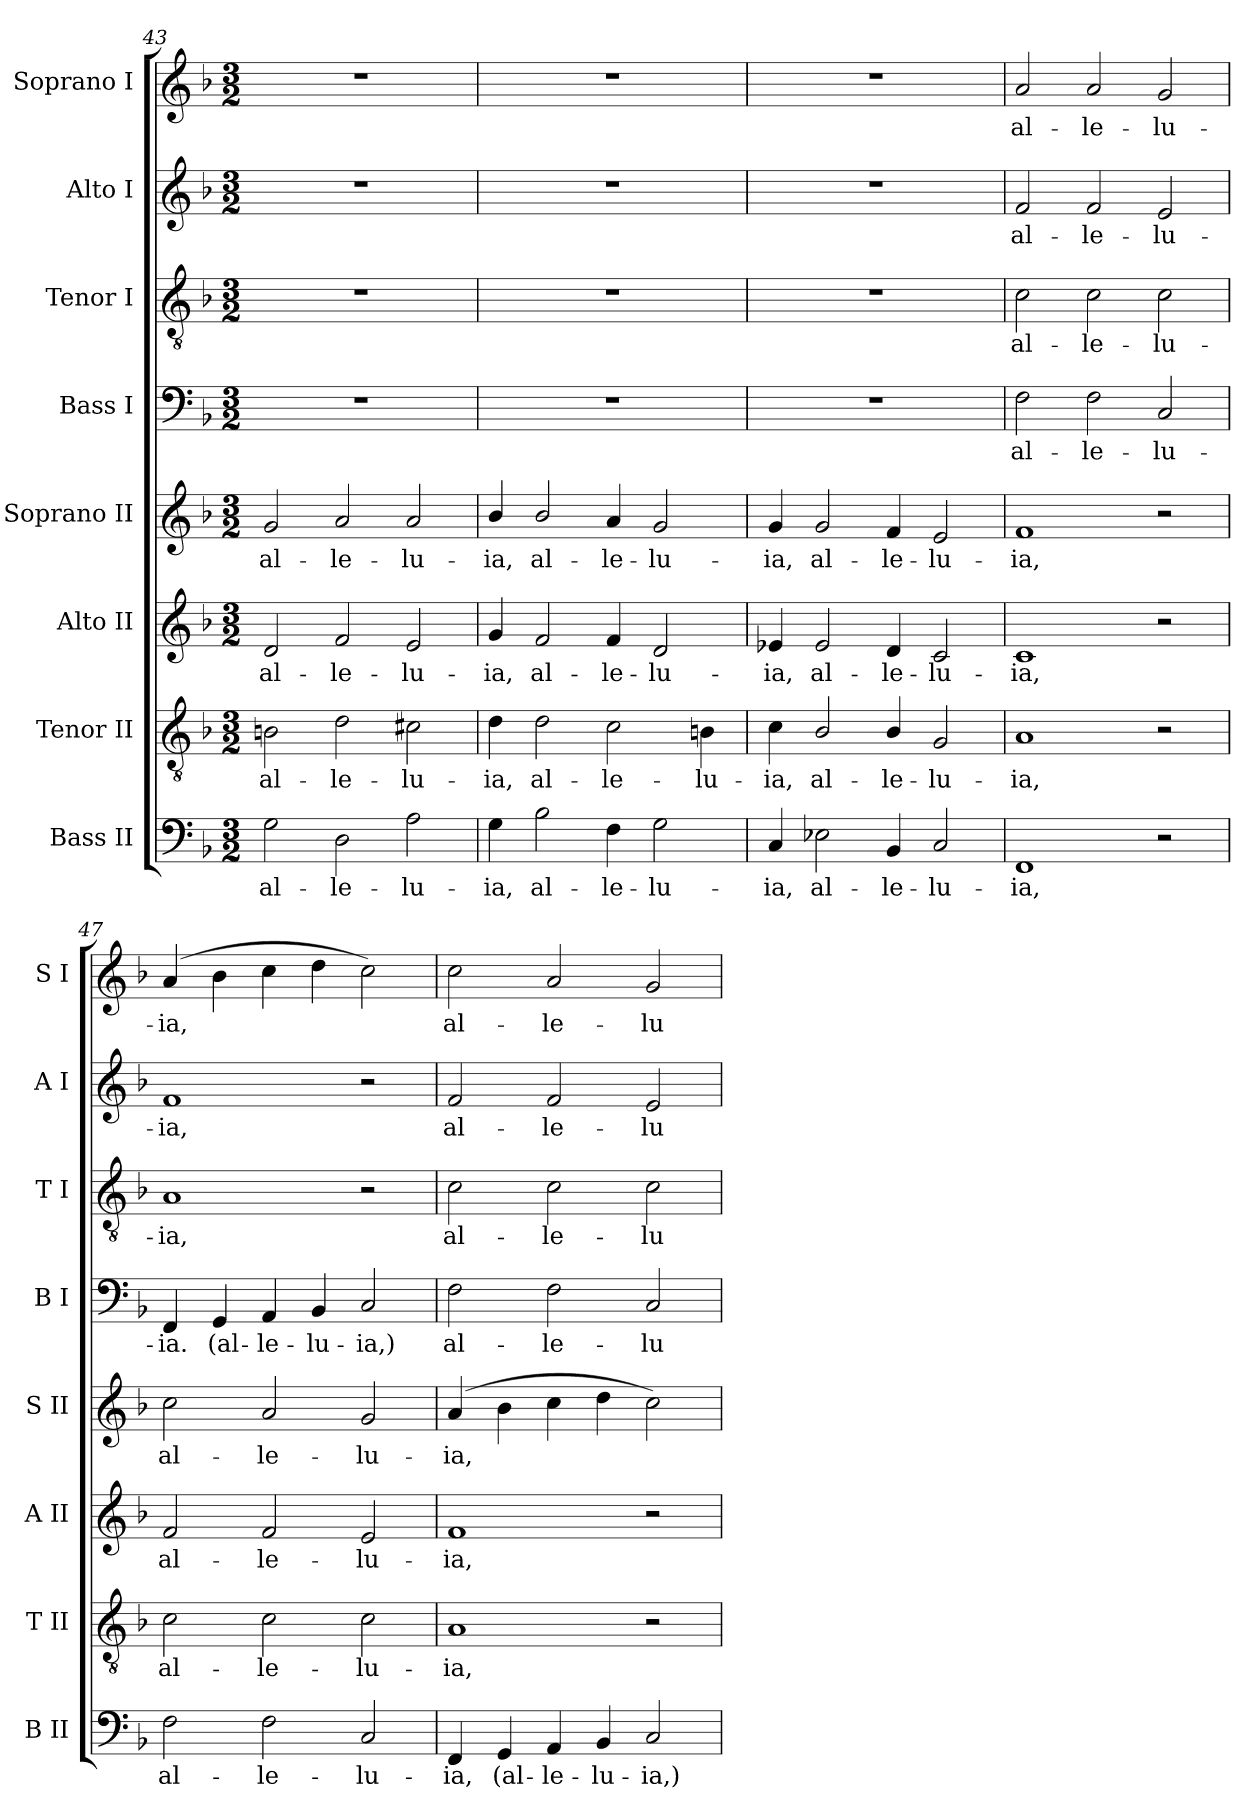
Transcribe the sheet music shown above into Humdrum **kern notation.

**kern	**text	**kern	**text	**kern	**text	**kern	**text	**kern	**text	**kern	**text	**kern	**text	**kern	**text
*part8	*part8	*part7	*part7	*part6	*part6	*part5	*part5	*part4	*part4	*part3	*part3	*part2	*part2	*part1	*part1
*staff8	*staff8	*staff7	*staff7	*staff6	*staff6	*staff5	*staff5	*staff4	*staff4	*staff3	*staff3	*staff2	*staff2	*staff1	*staff1
*I"Bass II	*	*I"Tenor II	*	*I"Alto II	*	*I"Soprano II	*	*I"Bass I	*	*I"Tenor I	*	*I"Alto I	*	*I"Soprano I	*
*I'B II	*	*I'T II	*	*I'A II	*	*I'S II	*	*I'B I	*	*I'T I	*	*I'A I	*	*I'S I	*
!!LO:LB:g=z
*clefF4	*	*clefGv2	*	*clefG2	*	*clefG2	*	*clefF4	*	*clefGv2	*	*clefG2	*	*clefG2	*
*k[b-]	*	*k[b-]	*	*k[b-]	*	*k[b-]	*	*k[b-]	*	*k[b-]	*	*k[b-]	*	*k[b-]	*
*F:	*	*F:	*	*F:	*	*F:	*	*F:	*	*F:	*	*F:	*	*F:	*
*M3/2	*	*M3/2	*	*M3/2	*	*M3/2	*	*M3/2	*	*M3/2	*	*M3/2	*	*M3/2	*
=43	=43	=43	=43	=43	=43	=43	=43	=43	=43	=43	=43	=43	=43	=43	=43
!	!LO:LY:b	!	!LO:LY:b	!	!LO:LY:b	!	!LO:LY:b	!LO:N:vis=1	!	!LO:N:vis=1	!	!LO:N:vis=1	!	!LO:N:vis=1	!
2G	al-	2Bn	al-	2d	al-	2g	al-	1.r	.	1.r	.	1.r	.	1.r	.
!	!LO:LY:b	!	!LO:LY:b	!	!LO:LY:b	!	!LO:LY:b	!	!	!	!	!	!	!	!
2D	-le-	2d	-le-	2f	-le-	2a	-le-	.	.	.	.	.	.	.	.
!	!LO:LY:b	!	!LO:LY:b	!	!LO:LY:b	!	!LO:LY:b	!	!	!	!	!	!	!	!
2A	-lu-	2c#X	-lu-	2e	-lu-	2a	-lu-	.	.	.	.	.	.	.	.
=44	=44	=44	=44	=44	=44	=44	=44	=44	=44	=44	=44	=44	=44	=44	=44
!	!LO:LY:b	!	!LO:LY:b	!	!LO:LY:b	!	!LO:LY:b	!LO:N:vis=1	!	!LO:N:vis=1	!	!LO:N:vis=1	!	!LO:N:vis=1	!
4G	-ia,	4d	-ia,	4g	-ia,	4b-/	-ia,	1.r	.	1.r	.	1.r	.	1.r	.
!	!LO:LY:b	!	!LO:LY:b	!	!LO:LY:b	!	!LO:LY:b	!	!	!	!	!	!	!	!
2B-	al-	2d	al-	2f	al-	2b-/	al-	.	.	.	.	.	.	.	.
!	!LO:LY:b	!	!LO:LY:b	!	!LO:LY:b	!	!LO:LY:b	!	!	!	!	!	!	!	!
4F	-le-	2c	-le-	4f	-le-	4a	-le-	.	.	.	.	.	.	.	.
!	!LO:LY:b	!	!	!	!LO:LY:b	!	!LO:LY:b	!	!	!	!	!	!	!	!
2G	-lu-	.	.	2d	-lu-	2g	-lu-	.	.	.	.	.	.	.	.
!	!	!	!LO:LY:b	!	!	!	!	!	!	!	!	!	!	!	!
.	.	4Bn	-lu-	.	.	.	.	.	.	.	.	.	.	.	.
=45	=45	=45	=45	=45	=45	=45	=45	=45	=45	=45	=45	=45	=45	=45	=45
!	!LO:LY:b	!	!LO:LY:b	!	!LO:LY:b	!	!LO:LY:b	!LO:N:vis=1	!	!LO:N:vis=1	!	!LO:N:vis=1	!	!LO:N:vis=1	!
4C	-ia,	4c	-ia,	4e-X	-ia,	4g	-ia,	1.r	.	1.r	.	1.r	.	1.r	.
!	!LO:LY:b	!	!LO:LY:b	!	!LO:LY:b	!	!LO:LY:b	!	!	!	!	!	!	!	!
2E-X	al-	2B-/	al-	2e-	al-	2g	al-	.	.	.	.	.	.	.	.
!	!LO:LY:b	!	!LO:LY:b	!	!LO:LY:b	!	!LO:LY:b	!	!	!	!	!	!	!	!
4BB-	-le-	4B-/	-le-	4d	-le-	4f	-le-	.	.	.	.	.	.	.	.
!	!LO:LY:b	!	!LO:LY:b	!	!LO:LY:b	!	!LO:LY:b	!	!	!	!	!	!	!	!
2C	-lu-	2G	-lu-	2c	-lu-	2e	-lu-	.	.	.	.	.	.	.	.
=46	=46	=46	=46	=46	=46	=46	=46	=46	=46	=46	=46	=46	=46	=46	=46
!	!LO:LY:b	!	!LO:LY:b	!	!LO:LY:b	!	!LO:LY:b	!	!LO:LY:b	!	!LO:LY:b	!	!LO:LY:b	!	!LO:LY:b
1FF	-ia,	1A	-ia,	1c	-ia,	1f	-ia,	2F	al-	2c	al-	2f	al-	2a	al-
!	!	!	!	!	!	!	!	!	!LO:LY:b	!	!LO:LY:b	!	!LO:LY:b	!	!LO:LY:b
.	.	.	.	.	.	.	.	2F	-le-	2c	-le-	2f	-le-	2a	-le-
!	!	!	!	!	!	!	!	!	!LO:LY:b	!	!LO:LY:b	!	!LO:LY:b	!	!LO:LY:b
2r	.	2r	.	2r	.	2r	.	2C	-lu-	2c	-lu-	2e	-lu-	2g	-lu-
=47	=47	=47	=47	=47	=47	=47	=47	=47	=47	=47	=47	=47	=47	=47	=47
!	!LO:LY:b	!	!LO:LY:b	!	!LO:LY:b	!	!LO:LY:b	!	!LO:LY:b	!	!LO:LY:b	!	!LO:LY:b	!	!LO:LY:b
2F	al-	2c	al-	2f	al-	2cc	al-	4FF	-ia.	1A	-ia,	1f	-ia,	(>4a	-ia,
!	!	!	!	!	!	!	!	!	!LO:LY:b	!	!	!	!	!	!
.	.	.	.	.	.	.	.	4GG	(al-	.	.	.	.	4b-	.
!	!LO:LY:b	!	!LO:LY:b	!	!LO:LY:b	!	!LO:LY:b	!	!LO:LY:b	!	!	!	!	!	!
2F	-le-	2c	-le-	2f	-le-	2a	-le-	4AA	-le-	.	.	.	.	4cc	.
!	!	!	!	!	!	!	!	!	!LO:LY:b	!	!	!	!	!	!
.	.	.	.	.	.	.	.	4BB-	-lu-	.	.	.	.	4dd	.
!	!LO:LY:b	!	!LO:LY:b	!	!LO:LY:b	!	!LO:LY:b	!	!LO:LY:b	!	!	!	!	!	!
2C	-lu-	2c	-lu-	2e	-lu-	2g	-lu-	2C	-ia,)	2r	.	2r	.	2cc)	.
=48	=48	=48	=48	=48	=48	=48	=48	=48	=48	=48	=48	=48	=48	=48	=48
!	!LO:LY:b	!	!LO:LY:b	!	!LO:LY:b	!	!LO:LY:b	!	!LO:LY:b	!	!LO:LY:b	!	!LO:LY:b	!	!LO:LY:b
4FF	-ia,	1A	-ia,	1f	-ia,	(>4a	-ia,	2F	al-	2c	al-	2f	al-	2cc	al-
!	!LO:LY:b	!	!	!	!	!	!	!	!	!	!	!	!	!	!
4GG	(al-	.	.	.	.	4b-	.	.	.	.	.	.	.	.	.
!	!LO:LY:b	!	!	!	!	!	!	!	!LO:LY:b	!	!LO:LY:b	!	!LO:LY:b	!	!LO:LY:b
4AA	-le-	.	.	.	.	4cc	.	2F	-le-	2c	-le-	2f	-le-	2a	-le-
!	!LO:LY:b	!	!	!	!	!	!	!	!	!	!	!	!	!	!
4BB-	-lu-	.	.	.	.	4dd	.	.	.	.	.	.	.	.	.
!	!LO:LY:b	!	!	!	!	!	!	!	!LO:LY:b	!	!LO:LY:b	!	!LO:LY:b	!	!LO:LY:b
2C	-ia,)	2r	.	2r	.	2cc)	.	2C	-lu-	2c	-lu-	2e	-lu-	2g	-lu-
=	=	=	=	=	=	=	=	=	=	=	=	=	=	=	=
*-	*-	*-	*-	*-	*-	*-	*-	*-	*-	*-	*-	*-	*-	*-	*-
